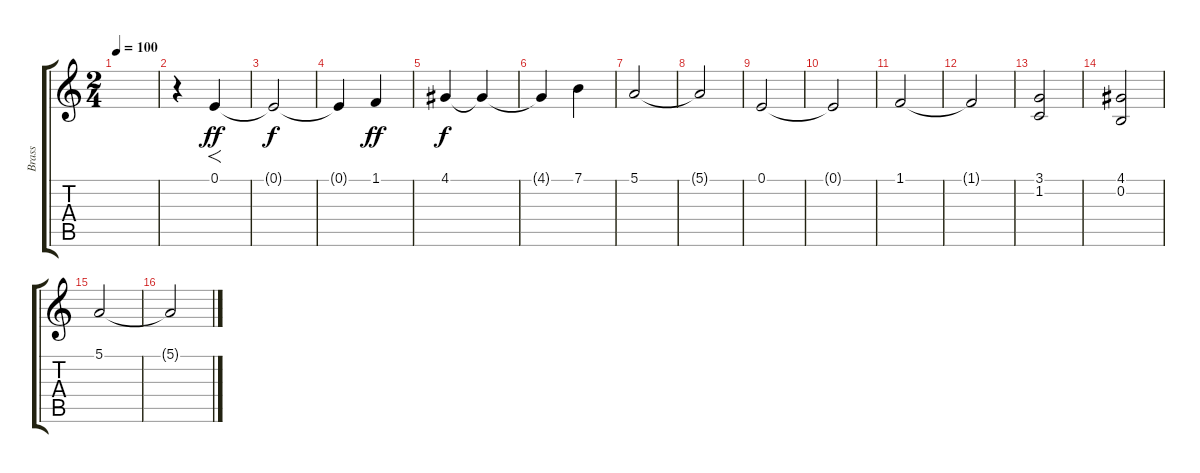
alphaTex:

\track ("Brass" "Brass") {instrument frenchhorn}
\staff {score tabs}
\tuning (E4 B3 G3 D3 A2 E2) {hide}
\ts (2 4)
\tempo 100
\clef g2
\ks c
|
r.4 0.1.4{f dy ff} |
0.1{t}.2{dy f} |
0.1{t}.4 1.1.4{dy ff} |
4.1.4{dy f} 4.1{t}.4 |
4.1{t}.4 7.1.4 |
5.1.2 |
5.1{t}.2 |
0.1.2 |
0.1{t}.2 |
1.1.2 |
1.1{t}.2 |
(3.1 1.2).2 |
(4.1 0.2).2 |
5.1.2 |
5.1{t}.2
